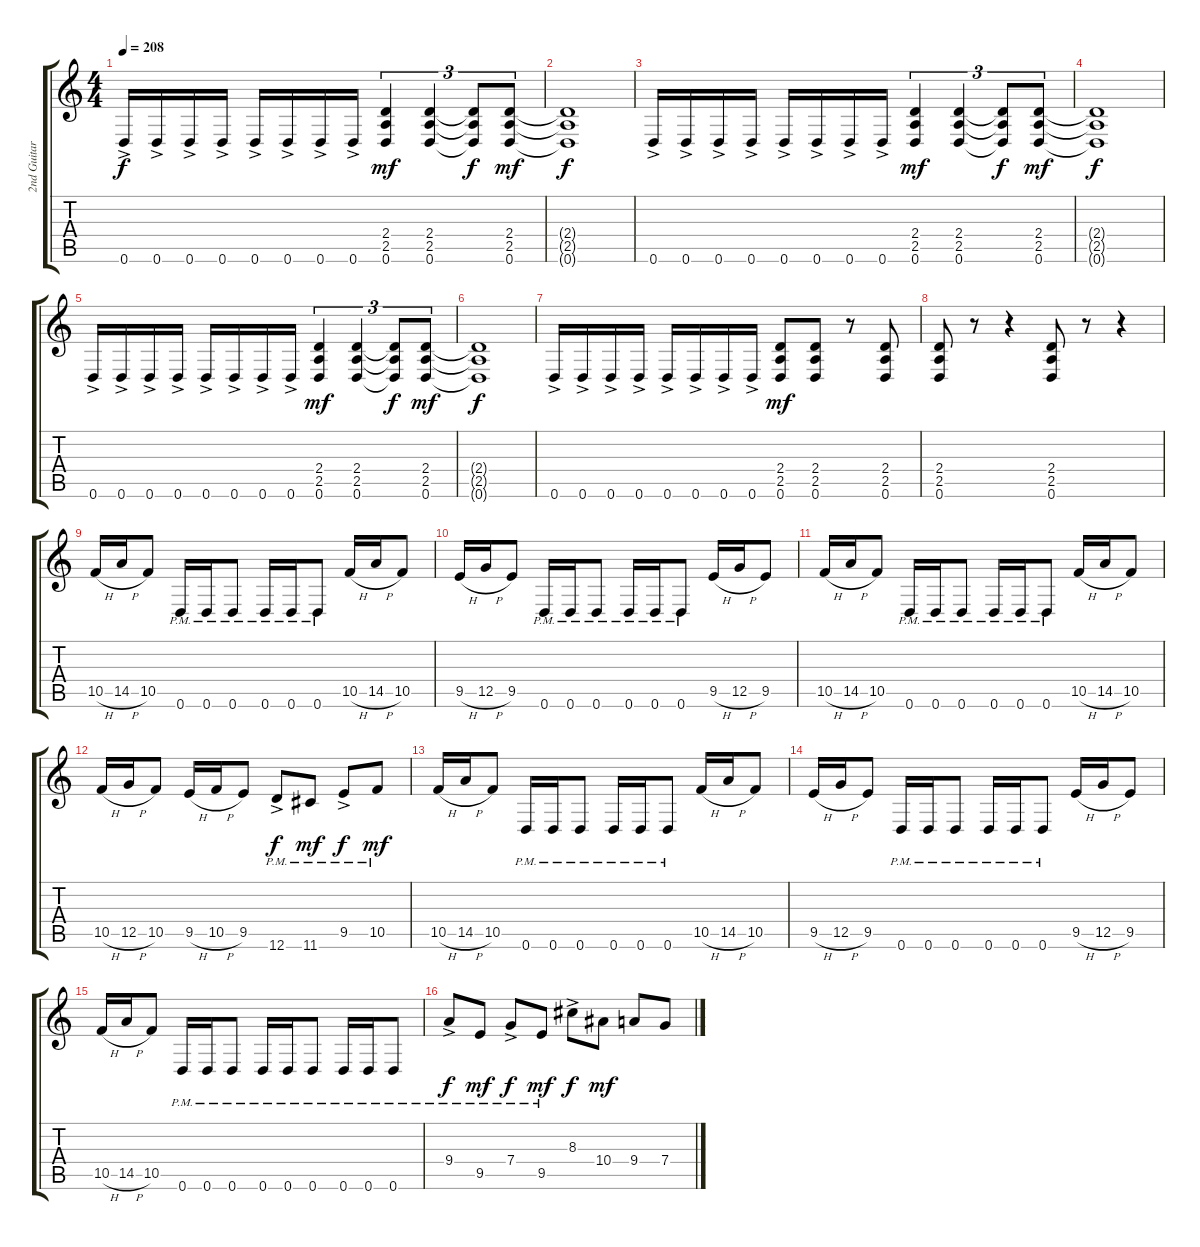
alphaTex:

\track ("2nd Guitar" "2nd Guitar") {instrument distortionguitar}
\staff {score tabs}
\tuning (D4 A3 F3 C3 G2 D2) {hide}
\ts (4 4)
\tempo 208
\clef g2
\ks c
0.6{ac}.16{dy f} 0.6{ac}.16 0.6{ac}.16 0.6{ac}.16 0.6{ac}.16 0.6{ac}.16 0.6{ac}.16 0.6{ac}.16 (2.4 2.5 0.6).4{tu (3 2) dy mf} (2.4 2.5 0.6).4{tu (3 2)} (2.4{t} 2.5{t} 0.6{t}).8{tu (3 2) dy f} (2.4 2.5 0.6).8{tu (3 2) dy mf} |
(2.4{t} 2.5{t} 0.6{t}).1{dy f} |
0.6{ac}.16 0.6{ac}.16 0.6{ac}.16 0.6{ac}.16 0.6{ac}.16 0.6{ac}.16 0.6{ac}.16 0.6{ac}.16 (2.4 2.5 0.6).4{tu (3 2) dy mf} (2.4 2.5 0.6).4{tu (3 2)} (2.4{t} 2.5{t} 0.6{t}).8{tu (3 2) dy f} (2.4 2.5 0.6).8{tu (3 2) dy mf} |
(2.4{t} 2.5{t} 0.6{t}).1{dy f} |
0.6{ac}.16 0.6{ac}.16 0.6{ac}.16 0.6{ac}.16 0.6{ac}.16 0.6{ac}.16 0.6{ac}.16 0.6{ac}.16 (2.4 2.5 0.6).4{tu (3 2) dy mf} (2.4 2.5 0.6).4{tu (3 2)} (2.4{t} 2.5{t} 0.6{t}).8{tu (3 2) dy f} (2.4 2.5 0.6).8{tu (3 2) dy mf} |
(2.4{t} 2.5{t} 0.6{t}).1{dy f} |
0.6{ac}.16 0.6{ac}.16 0.6{ac}.16 0.6{ac}.16 0.6{ac}.16 0.6{ac}.16 0.6{ac}.16 0.6{ac}.16 (2.4 2.5 0.6).8{dy mf} (2.4 2.5 0.6).8 r.8 (2.4 2.5 0.6).8 |
(2.4 2.5 0.6).8 r.8 r.4 (2.4 2.5 0.6).8 r.8 r.4 |
10.5{h}.16 14.5{h}.16 10.5.8 0.6{pm}.16 0.6{pm}.16 0.6{pm}.8 0.6{pm}.16 0.6{pm}.16 0.6{pm}.8 10.5{h}.16 14.5{h}.16 10.5.8 |
9.5{h}.16 12.5{h}.16 9.5.8 0.6{pm}.16 0.6{pm}.16 0.6{pm}.8 0.6{pm}.16 0.6{pm}.16 0.6{pm}.8 9.5{h}.16 12.5{h}.16 9.5.8 |
10.5{h}.16 14.5{h}.16 10.5.8 0.6{pm}.16 0.6{pm}.16 0.6{pm}.8 0.6{pm}.16 0.6{pm}.16 0.6{pm}.8 10.5{h}.16 14.5{h}.16 10.5.8 |
10.5{h}.16 12.5{h}.16 10.5.8 9.5{h}.16 10.5{h}.16 9.5.8 12.6{ac pm}.8{dy f} 11.6{pm}.8{dy mf} 9.5{ac pm}.8{dy f} 10.5{pm}.8{dy mf} |
10.5{h}.16 14.5{h}.16 10.5.8 0.6{pm}.16 0.6{pm}.16 0.6{pm}.8 0.6{pm}.16 0.6{pm}.16 0.6{pm}.8 10.5{h}.16 14.5{h}.16 10.5.8 |
9.5{h}.16 12.5{h}.16 9.5.8 0.6{pm}.16 0.6{pm}.16 0.6{pm}.8 0.6{pm}.16 0.6{pm}.16 0.6{pm}.8 9.5{h}.16 12.5{h}.16 9.5.8 |
10.5{h}.16 14.5{h}.16 10.5.8 0.6{pm}.16 0.6{pm}.16 0.6{pm}.8 0.6{pm}.16 0.6{pm}.16 0.6{pm}.8 0.6{pm}.16 0.6{pm}.16 0.6{pm}.8 |
9.4{ac pm}.8{dy f} 9.5{pm}.8{dy mf} 7.4{ac pm}.8{dy f} 9.5{pm}.8{dy mf} 8.3{ac}.8{dy f} 10.4.8{dy mf} 9.4.8 7.4.8
